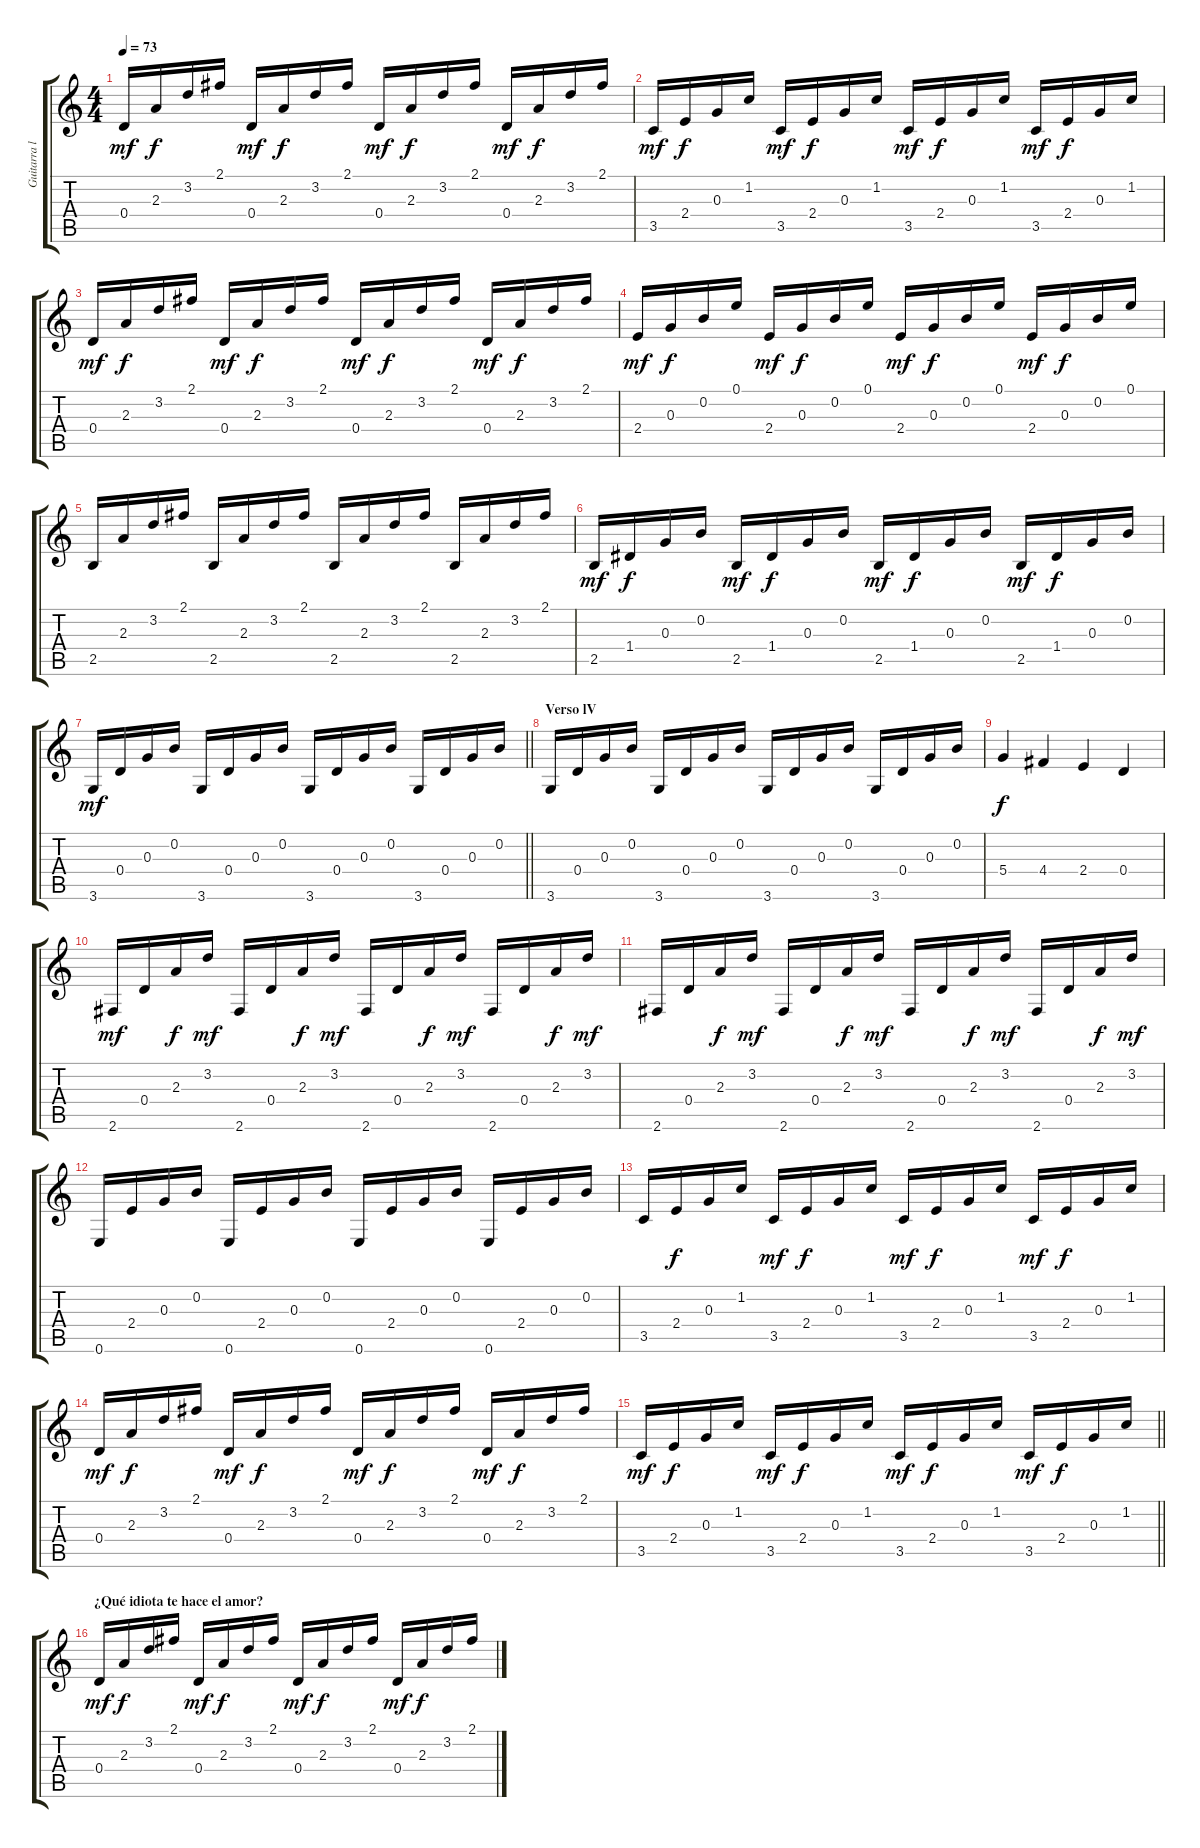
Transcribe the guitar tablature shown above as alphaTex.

\track ("Guitarra l" "Guitarra l") {instrument acousticguitarsteel}
\staff {score tabs}
\tuning (E4 B3 G3 D3 A2 E2) {hide}
\ts (4 4)
\tempo 73
\clef g2
\ks c
0.4.16{dy mf} 2.3.16{dy f} 3.2.16 2.1.16 0.4.16{dy mf} 2.3.16{dy f} 3.2.16 2.1.16 0.4.16{dy mf} 2.3.16{dy f} 3.2.16 2.1.16 0.4.16{dy mf} 2.3.16{dy f} 3.2.16 2.1.16 |
3.5.16{dy mf} 2.4.16{dy f} 0.3.16 1.2.16 3.5.16{dy mf} 2.4.16{dy f} 0.3.16 1.2.16 3.5.16{dy mf} 2.4.16{dy f} 0.3.16 1.2.16 3.5.16{dy mf} 2.4.16{dy f} 0.3.16 1.2.16 |
0.4.16{dy mf} 2.3.16{dy f} 3.2.16 2.1.16 0.4.16{dy mf} 2.3.16{dy f} 3.2.16 2.1.16 0.4.16{dy mf} 2.3.16{dy f} 3.2.16 2.1.16 0.4.16{dy mf} 2.3.16{dy f} 3.2.16 2.1.16 |
2.4.16{dy mf} 0.3.16{dy f} 0.2.16 0.1.16 2.4.16{dy mf} 0.3.16{dy f} 0.2.16 0.1.16 2.4.16{dy mf} 0.3.16{dy f} 0.2.16 0.1.16 2.4.16{dy mf} 0.3.16{dy f} 0.2.16 0.1.16 |
2.5.16 2.3.16 3.2.16 2.1.16 2.5.16 2.3.16 3.2.16 2.1.16 2.5.16 2.3.16 3.2.16 2.1.16 2.5.16 2.3.16 3.2.16 2.1.16 |
2.5.16{dy mf} 1.4.16{dy f} 0.3.16 0.2.16 2.5.16{dy mf} 1.4.16{dy f} 0.3.16 0.2.16 2.5.16{dy mf} 1.4.16{dy f} 0.3.16 0.2.16 2.5.16{dy mf} 1.4.16{dy f} 0.3.16 0.2.16 |
\barLineRight lightlight
3.6.16{dy mf} 0.4.16 0.3.16 0.2.16 3.6.16 0.4.16 0.3.16 0.2.16 3.6.16 0.4.16 0.3.16 0.2.16 3.6.16 0.4.16 0.3.16 0.2.16 |
\section ("" "Verso lV")
3.6.16 0.4.16 0.3.16 0.2.16 3.6.16 0.4.16 0.3.16 0.2.16 3.6.16 0.4.16 0.3.16 0.2.16 3.6.16 0.4.16 0.3.16 0.2.16 |
5.4.4{dy f} 4.4.4 2.4.4 0.4.4 |
2.6.16{dy mf} 0.4.16 2.3.16{dy f} 3.2.16{dy mf} 2.6.16 0.4.16 2.3.16{dy f} 3.2.16{dy mf} 2.6.16 0.4.16 2.3.16{dy f} 3.2.16{dy mf} 2.6.16 0.4.16 2.3.16{dy f} 3.2.16{dy mf} |
2.6.16 0.4.16 2.3.16{dy f} 3.2.16{dy mf} 2.6.16 0.4.16 2.3.16{dy f} 3.2.16{dy mf} 2.6.16 0.4.16 2.3.16{dy f} 3.2.16{dy mf} 2.6.16 0.4.16 2.3.16{dy f} 3.2.16{dy mf} |
0.6.16 2.4.16 0.3.16 0.2.16 0.6.16 2.4.16 0.3.16 0.2.16 0.6.16 2.4.16 0.3.16 0.2.16 0.6.16 2.4.16 0.3.16 0.2.16 |
3.5.16 2.4.16{dy f} 0.3.16 1.2.16 3.5.16{dy mf} 2.4.16{dy f} 0.3.16 1.2.16 3.5.16{dy mf} 2.4.16{dy f} 0.3.16 1.2.16 3.5.16{dy mf} 2.4.16{dy f} 0.3.16 1.2.16 |
0.4.16{dy mf} 2.3.16{dy f} 3.2.16 2.1.16 0.4.16{dy mf} 2.3.16{dy f} 3.2.16 2.1.16 0.4.16{dy mf} 2.3.16{dy f} 3.2.16 2.1.16 0.4.16{dy mf} 2.3.16{dy f} 3.2.16 2.1.16 |
\barLineRight lightlight
3.5.16{dy mf} 2.4.16{dy f} 0.3.16 1.2.16 3.5.16{dy mf} 2.4.16{dy f} 0.3.16 1.2.16 3.5.16{dy mf} 2.4.16{dy f} 0.3.16 1.2.16 3.5.16{dy mf} 2.4.16{dy f} 0.3.16 1.2.16 |
\section ("" "¿Qué idiota te hace el amor?")
0.4.16{dy mf} 2.3.16{dy f} 3.2.16 2.1.16 0.4.16{dy mf} 2.3.16{dy f} 3.2.16 2.1.16 0.4.16{dy mf} 2.3.16{dy f} 3.2.16 2.1.16 0.4.16{dy mf} 2.3.16{dy f} 3.2.16 2.1.16
